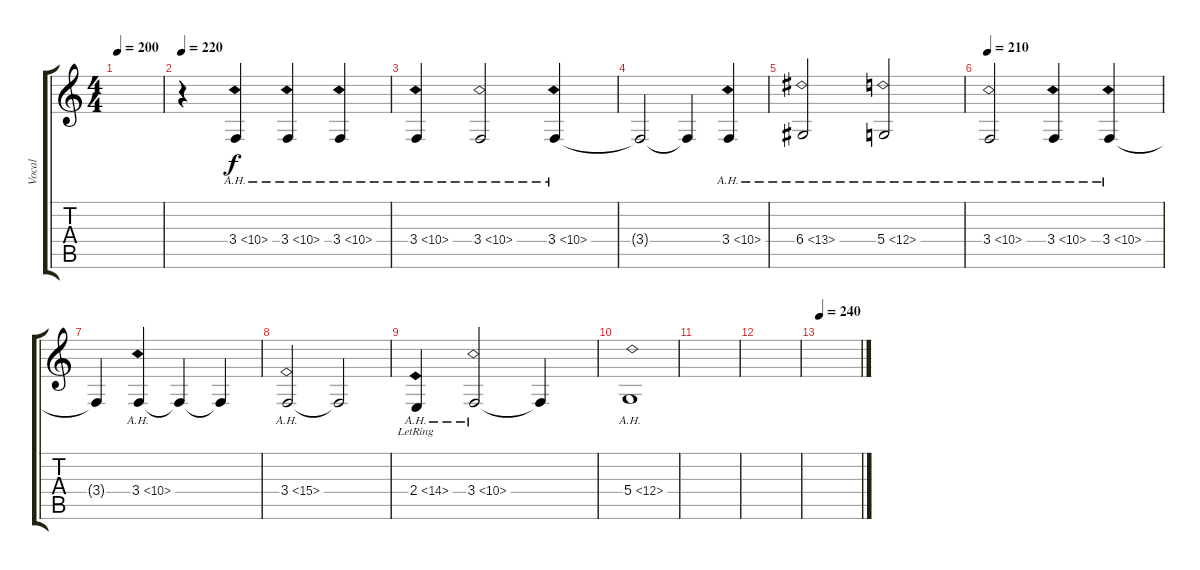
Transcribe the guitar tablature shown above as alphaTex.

\track ("Vocal " "Vocal ") {instrument rockorgan}
\staff {score tabs}
\tuning (E4 B3 G3 D3 A2 E2) {hide}
\ts (4 4)
\tempo 200
\clef g2
\ks c
|
\tempo 220
r.4 3.4{ah 7}.4 3.4{ah 7}.4 3.4{ah 7}.4 |
3.4{ah 7}.4 3.4{ah 7}.2 3.4{ah 7}.4 |
3.4{t}.2 3.4{t}.4 3.4{ah 7}.4 |
6.4{ah 7}.2 5.4{ah 7}.2 |
\tempo 210
3.4{ah 7}.2 3.4{ah 7}.4 3.4{ah 7}.4 |
3.4{t}.4 3.4{ah 7}.4 3.4{t}.4 3.4{t}.4 |
3.4{ah 12}.2 3.4{t}.2 |
2.4{ah 12 lr}.4 3.4{ah 7}.2 3.4{t}.4 |
5.4{ah 7}.1 |
|
|
\tempo 240
